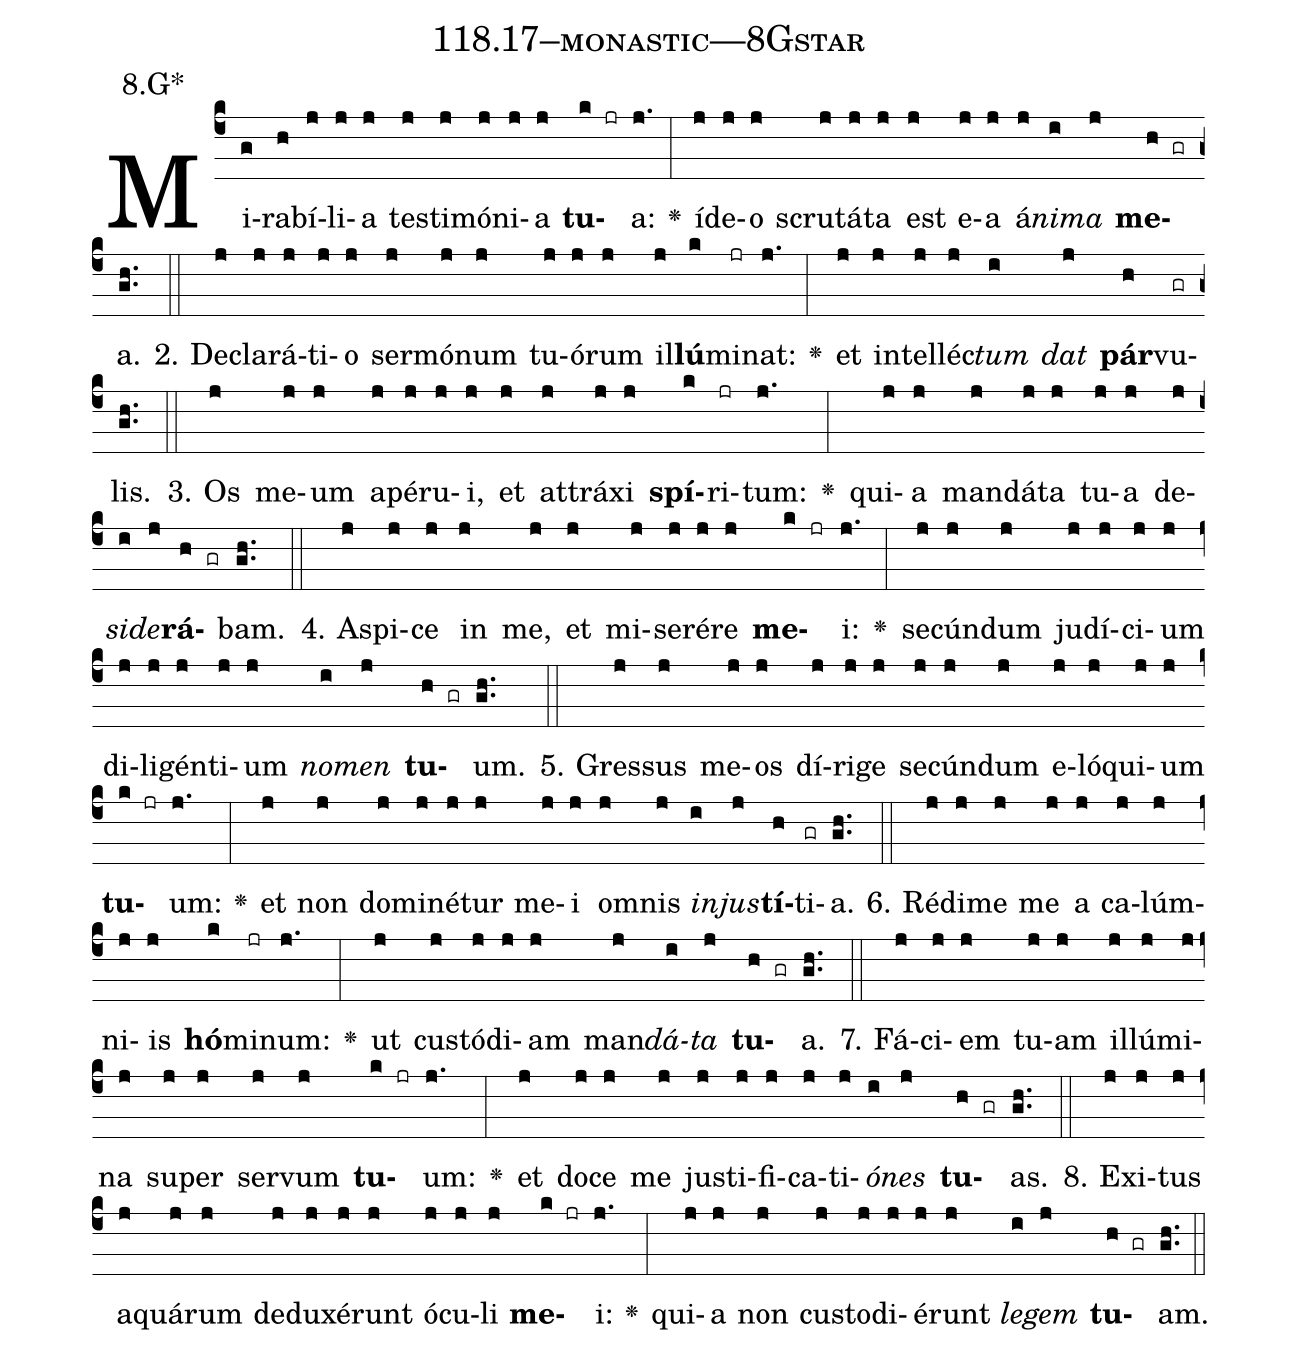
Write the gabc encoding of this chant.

name: 118.17--monastic---8Gstar;
annotation: 8.G*;
%%
(c4)Mi(g)ra(h)bí(j)li(j)a(j) tes(j)ti(j)mó(j)ni(j)a(j) <b>tu</b>(k jr)a:(j.) <v>\greheightstar</v>(:) íd(j)e(j)o(j) scru(j)tá(j)ta(j) est(j) e(j)a(j) á(j)<i>ni</i>(i)<i>ma</i>(j) <b>me</b>(h gr)a.(gh..) (::)
2. De(j)cla(j)rá(j)ti(j)o(j) ser(j)mó(j)num(j) tu(j)ó(j)rum(j) il(j)<b>lú</b>(k)mi(jr)nat:(j.) <v>\greheightstar</v>(:) et(j) in(j)tel(j)léc(j)<i>tum</i>(i) <i>dat</i>(j) <b>pár</b>(h)vu(gr)lis.(gh..) (::)
3. Os(j) me(j)um(j) a(j)pé(j)ru(j)i,(j) et(j) at(j)trá(j)xi(j) <b>spí</b>(k)ri(jr)tum:(j.) <v>\greheightstar</v>(:) qui(j)a(j) man(j)dá(j)ta(j) tu(j)a(j) de(j)<i>si</i>(i)<i>de</i>(j)<b>rá</b>(h gr)bam.(gh..) (::)
4. A(j)spi(j)ce(j) in(j) me,(j) et(j) mi(j)se(j)ré(j)re(j) <b>me</b>(k jr)i:(j.) <v>\greheightstar</v>(:) se(j)cún(j)dum(j) ju(j)dí(j)ci(j)um(j) di(j)li(j)gén(j)ti(j)um(j) <i>no</i>(i)<i>men</i>(j) <b>tu</b>(h gr)um.(gh..) (::)
5. Gres(j)sus(j) me(j)os(j) dí(j)ri(j)ge(j) se(j)cún(j)dum(j) e(j)ló(j)qui(j)um(j) <b>tu</b>(k jr)um:(j.) <v>\greheightstar</v>(:) et(j) non(j) do(j)mi(j)né(j)tur(j) me(j)i(j) om(j)nis(j) <i>in</i>(i)<i>jus</i>(j)<b>tí</b>(h)ti(gr)a.(gh..) (::)
6. Réd(j)i(j)me(j) me(j) a(j) ca(j)lúm(j)ni(j)is(j) <b>hó</b>(k)mi(jr)num:(j.) <v>\greheightstar</v>(:) ut(j) cus(j)tó(j)di(j)am(j) man(j)<i>dá</i>(i)<i>ta</i>(j) <b>tu</b>(h gr)a.(gh..) (::)
7. Fá(j)ci(j)em(j) tu(j)am(j) il(j)lú(j)mi(j)na(j) su(j)per(j) ser(j)vum(j) <b>tu</b>(k jr)um:(j.) <v>\greheightstar</v>(:) et(j) do(j)ce(j) me(j) jus(j)ti(j)fi(j)ca(j)ti(j)<i>ó</i>(i)<i>nes</i>(j) <b>tu</b>(h gr)as.(gh..) (::)
8. Ex(j)i(j)tus(j) a(j)quá(j)rum(j) de(j)du(j)xé(j)runt(j) ó(j)cu(j)li(j) <b>me</b>(k jr)i:(j.) <v>\greheightstar</v>(:) qui(j)a(j) non(j) cus(j)to(j)di(j)é(j)runt(j) <i>le</i>(i)<i>gem</i>(j) <b>tu</b>(h gr)am.(gh..) (::)
